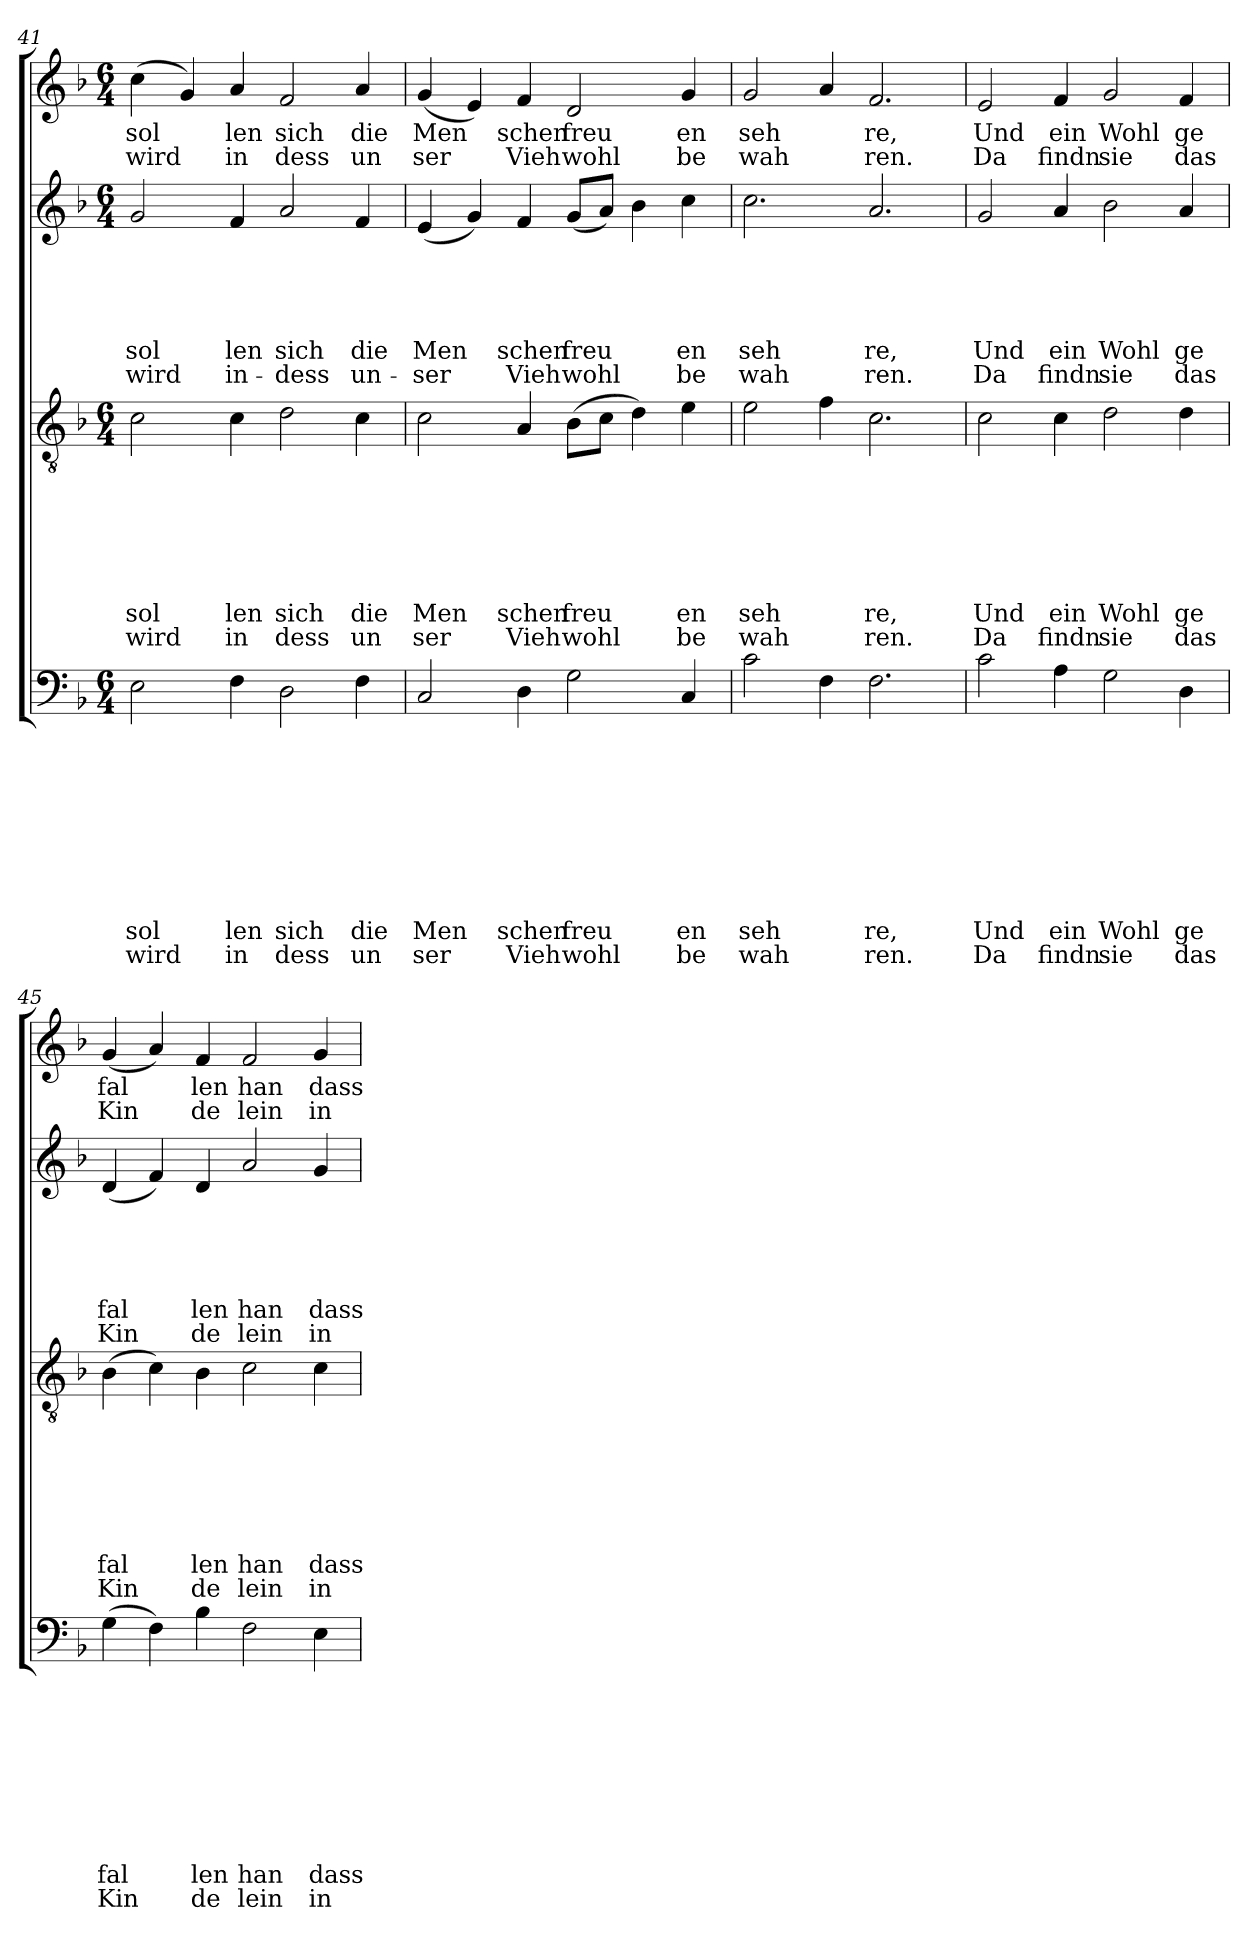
**kern	**text	**text	**text	**text	**text	**text	**text	**text	**text	**text	**kern	**text	**text	**text	**text	**text	**text	**text	**text	**kern	**text	**text	**text	**text	**text	**text	**kern	**text	**text
*part4	*part4	*part4	*part4	*part4	*part4	*part4	*part4	*part4	*part4	*part4	*part3	*part3	*part3	*part3	*part3	*part3	*part3	*part3	*part3	*part2	*part2	*part2	*part2	*part2	*part2	*part2	*part1	*part1	*part1
*staff4	*staff4	*staff4	*staff4	*staff4	*staff4	*staff4	*staff4	*staff4	*staff4	*staff4	*staff3	*staff3	*staff3	*staff3	*staff3	*staff3	*staff3	*staff3	*staff3	*staff2	*staff2	*staff2	*staff2	*staff2	*staff2	*staff2	*staff1	*staff1	*staff1
*clefF4	*	*	*	*	*	*	*	*	*	*	*clefGv2	*	*	*	*	*	*	*	*	*clefG2	*	*	*	*	*	*	*clefG2	*	*
*k[b-]	*	*	*	*	*	*	*	*	*	*	*k[b-]	*	*	*	*	*	*	*	*	*k[b-]	*	*	*	*	*	*	*k[b-]	*	*
*F:	*	*	*	*	*	*	*	*	*	*	*F:	*	*	*	*	*	*	*	*	*F:	*	*	*	*	*	*	*F:	*	*
*M6/4	*	*	*	*	*	*	*	*	*	*	*M6/4	*	*	*	*	*	*	*	*	*M6/4	*	*	*	*	*	*	*M6/4	*	*
=41	=41	=41	=41	=41	=41	=41	=41	=41	=41	=41	=41	=41	=41	=41	=41	=41	=41	=41	=41	=41	=41	=41	=41	=41	=41	=41	=41	=41	=41
!	!	!	!	!	!	!	!	!	!LO:LY:b:rj	!LO:LY:b:rj	!	!	!	!	!	!	!	!LO:LY:b:rj	!LO:LY:b:rj	!	!	!	!	!	!LO:LY:b:rj	!LO:LY:b:rj	!	!LO:LY:b:rj	!LO:LY:b:rj
2E\	.	.	.	.	.	.	.	.	sol	wird	2c\	.	.	.	.	.	.	sol	wird	2g/	.	.	.	.	sol	wird	(>4cc\	sol	wird
.	.	.	.	.	.	.	.	.	.	.	.	.	.	.	.	.	.	.	.	.	.	.	.	.	.	.	4g/)	.	.
!	!	!	!	!	!	!	!	!	!LO:LY:b:rj	!LO:LY:b:rj	!	!	!	!	!	!	!	!LO:LY:b:rj	!LO:LY:b:rj	!	!	!	!	!	!LO:LY:b:rj	!LO:LY:b:rj	!	!LO:LY:b:rj	!LO:LY:b:rj
4F\	.	.	.	.	.	.	.	.	len	in	4c\	.	.	.	.	.	.	len	in	4f/	.	.	.	.	len	in-	4a/	len	in
!	!	!	!	!	!	!	!	!	!LO:LY:b:rj	!LO:LY:b:rj	!	!	!	!	!	!	!	!LO:LY:b:rj	!LO:LY:b:rj	!	!	!	!	!	!LO:LY:b:rj	!LO:LY:b:rj	!	!LO:LY:b:rj	!LO:LY:b:rj
2D\	.	.	.	.	.	.	.	.	sich	dess	2d\	.	.	.	.	.	.	sich	dess	2a/	.	.	.	.	sich	-dess	2f/	sich	dess
!	!	!	!	!	!	!	!	!	!LO:LY:b:rj	!LO:LY:b:rj	!	!	!	!	!	!	!	!LO:LY:b:rj	!LO:LY:b:rj	!	!	!	!	!	!LO:LY:b:rj	!LO:LY:b:rj	!	!LO:LY:b:rj	!LO:LY:b:rj
4F\	.	.	.	.	.	.	.	.	die	un	4c\	.	.	.	.	.	.	die	un	4f/	.	.	.	.	die	un-	4a/	die	un
!!LO:PB:g=z
=42	=42	=42	=42	=42	=42	=42	=42	=42	=42	=42	=42	=42	=42	=42	=42	=42	=42	=42	=42	=42	=42	=42	=42	=42	=42	=42	=42	=42	=42
!	!	!	!	!	!	!	!	!	!LO:LY:b:rj	!LO:LY:b:rj	!	!	!	!	!	!	!	!LO:LY:b:rj	!LO:LY:b:rj	!	!	!	!	!	!LO:LY:b:rj	!LO:LY:b:rj	!	!LO:LY:b:rj	!LO:LY:b:rj
2C/	.	.	.	.	.	.	.	.	Men	ser	2c\	.	.	.	.	.	.	Men	ser	(<4e/	.	.	.	.	Men	-ser	(<4g/	Men	ser
.	.	.	.	.	.	.	.	.	.	.	.	.	.	.	.	.	.	.	.	4g/)	.	.	.	.	.	.	4e/)	.	.
!	!	!	!	!	!	!	!	!	!LO:LY:b:rj	!LO:LY:b:rj	!	!	!	!	!	!	!	!LO:LY:b:rj	!LO:LY:b:rj	!	!	!	!	!	!LO:LY:b:rj	!LO:LY:b:rj	!	!LO:LY:b:rj	!LO:LY:b:rj
4D\	.	.	.	.	.	.	.	.	schen	Vieh	4A/	.	.	.	.	.	.	schen	Vieh	4f/	.	.	.	.	schen	Vieh	4f/	schen	Vieh
!	!	!	!	!	!	!	!	!	!LO:LY:b:rj	!LO:LY:b:rj	!	!	!	!	!	!	!	!LO:LY:b:rj	!LO:LY:b:rj	!	!	!	!	!	!LO:LY:b:rj	!LO:LY:b:rj	!	!LO:LY:b:rj	!LO:LY:b:rj
2G\	.	.	.	.	.	.	.	.	freu	wohl	(>8B-\L	.	.	.	.	.	.	freu	wohl	(>8g/L	.	.	.	.	freu	wohl	2d/	freu	wohl
.	.	.	.	.	.	.	.	.	.	.	8c\J	.	.	.	.	.	.	.	.	8a/J)	.	.	.	.	.	.	.	.	.
.	.	.	.	.	.	.	.	.	.	.	4d\)	.	.	.	.	.	.	.	.	4b-\	.	.	.	.	.	.	.	.	.
!	!	!	!	!	!	!	!	!	!LO:LY:b:rj	!LO:LY:b:rj	!	!	!	!	!	!	!	!LO:LY:b:rj	!LO:LY:b:rj	!	!	!	!	!	!LO:LY:b:rj	!LO:LY:b:rj	!	!LO:LY:b:rj	!LO:LY:b:rj
4C/	.	.	.	.	.	.	.	.	en	be	4e\	.	.	.	.	.	.	en	be	4cc\	.	.	.	.	en	be	4g/	en	be
=43	=43	=43	=43	=43	=43	=43	=43	=43	=43	=43	=43	=43	=43	=43	=43	=43	=43	=43	=43	=43	=43	=43	=43	=43	=43	=43	=43	=43	=43
!	!	!	!	!	!	!	!	!	!LO:LY:b:rj	!LO:LY:b:rj	!	!	!	!	!	!	!	!LO:LY:b:rj	!LO:LY:b:rj	!	!	!	!	!	!LO:LY:b:rj	!LO:LY:b:rj	!	!LO:LY:b:rj	!LO:LY:b:rj
2c\	.	.	.	.	.	.	.	.	seh	wah	2e\	.	.	.	.	.	.	seh	wah	2.cc\	.	.	.	.	seh	wah	2g/	seh	wah
4F\	.	.	.	.	.	.	.	.	.	.	4f\	.	.	.	.	.	.	.	.	.	.	.	.	.	.	.	4a/	.	.
!	!	!	!	!	!	!	!	!	!LO:LY:b:rj	!LO:LY:b:rj	!	!	!	!	!	!	!	!LO:LY:b:rj	!LO:LY:b:rj	!	!	!	!	!	!LO:LY:b:rj	!LO:LY:b:rj	!	!LO:LY:b:rj	!LO:LY:b:rj
2.F\	.	.	.	.	.	.	.	.	re,	ren.	2.c\	.	.	.	.	.	.	re,	ren.	2.a/	.	.	.	.	re,	ren.	2.f/	re,	ren.
=44	=44	=44	=44	=44	=44	=44	=44	=44	=44	=44	=44	=44	=44	=44	=44	=44	=44	=44	=44	=44	=44	=44	=44	=44	=44	=44	=44	=44	=44
!	!	!	!	!	!	!	!	!	!LO:LY:b:rj	!LO:LY:b:rj	!	!	!	!	!	!	!	!LO:LY:b:rj	!LO:LY:b:rj	!	!	!	!	!	!LO:LY:b:rj	!LO:LY:b:rj	!	!LO:LY:b:rj	!LO:LY:b:rj
2c\	.	.	.	.	.	.	.	.	Und	Da	2c\	.	.	.	.	.	.	Und	Da	2g/	.	.	.	.	Und	Da	2e/	Und	Da
!	!	!	!	!	!	!	!	!	!LO:LY:b:rj	!LO:LY:b:rj	!	!	!	!	!	!	!	!LO:LY:b:rj	!LO:LY:b:rj	!	!	!	!	!	!LO:LY:b:rj	!LO:LY:b:rj	!	!LO:LY:b:rj	!LO:LY:b:rj
4A\	.	.	.	.	.	.	.	.	ein	findn	4c\	.	.	.	.	.	.	ein	findn	4a/	.	.	.	.	ein	findn	4f/	ein	findn
!	!	!	!	!	!	!	!	!	!LO:LY:b:rj	!LO:LY:b:rj	!	!	!	!	!	!	!	!LO:LY:b:rj	!LO:LY:b:rj	!	!	!	!	!	!LO:LY:b:rj	!LO:LY:b:rj	!	!LO:LY:b:rj	!LO:LY:b:rj
2G\	.	.	.	.	.	.	.	.	Wohl	sie	2d\	.	.	.	.	.	.	Wohl	sie	2b-\	.	.	.	.	Wohl	sie	2g/	Wohl	sie
!	!	!	!	!	!	!	!	!	!LO:LY:b:rj	!LO:LY:b:rj	!	!	!	!	!	!	!	!LO:LY:b:rj	!LO:LY:b:rj	!	!	!	!	!	!LO:LY:b:rj	!LO:LY:b:rj	!	!LO:LY:b:rj	!LO:LY:b:rj
4D\	.	.	.	.	.	.	.	.	ge	das	4d\	.	.	.	.	.	.	ge	das	4a/	.	.	.	.	ge	das	4f/	ge	das
=45	=45	=45	=45	=45	=45	=45	=45	=45	=45	=45	=45	=45	=45	=45	=45	=45	=45	=45	=45	=45	=45	=45	=45	=45	=45	=45	=45	=45	=45
!	!	!	!	!	!	!	!	!	!LO:LY:b:rj	!LO:LY:b:rj	!	!	!	!	!	!	!	!LO:LY:b:rj	!LO:LY:b:rj	!	!	!	!	!	!LO:LY:b:rj	!LO:LY:b:rj	!	!LO:LY:b:rj	!LO:LY:b:rj
(>4G\	.	.	.	.	.	.	.	.	fal	Kin	(>4B-\	.	.	.	.	.	.	fal	Kin	(<4d/	.	.	.	.	fal	Kin	(<4g/	fal	Kin
4F\)	.	.	.	.	.	.	.	.	.	.	4c\)	.	.	.	.	.	.	.	.	4f/)	.	.	.	.	.	.	4a/)	.	.
!	!	!	!	!	!	!	!	!	!LO:LY:b:rj	!LO:LY:b:rj	!	!	!	!	!	!	!	!LO:LY:b:rj	!LO:LY:b:rj	!	!	!	!	!	!LO:LY:b:rj	!LO:LY:b:rj	!	!LO:LY:b:rj	!LO:LY:b:rj
4B-\	.	.	.	.	.	.	.	.	len	de	4B-\	.	.	.	.	.	.	len	de	4d/	.	.	.	.	len	de	4f/	len	de
!	!	!	!	!	!	!	!	!	!LO:LY:b:rj	!LO:LY:b:rj	!	!	!	!	!	!	!	!LO:LY:b:rj	!LO:LY:b:rj	!	!	!	!	!	!LO:LY:b:rj	!LO:LY:b:rj	!	!LO:LY:b:rj	!LO:LY:b:rj
2F\	.	.	.	.	.	.	.	.	han	lein	2c\	.	.	.	.	.	.	han	lein	2a/	.	.	.	.	han	lein	2f/	han	lein
!	!	!	!	!	!	!	!	!	!LO:LY:b:rj	!LO:LY:b:rj	!	!	!	!	!	!	!	!LO:LY:b:rj	!LO:LY:b:rj	!	!	!	!	!	!LO:LY:b:rj	!LO:LY:b:rj	!	!LO:LY:b:rj	!LO:LY:b:rj
4E\	.	.	.	.	.	.	.	.	dass	in	4c\	.	.	.	.	.	.	dass	in	4g/	.	.	.	.	dass	in	4g/	dass	in
=	=	=	=	=	=	=	=	=	=	=	=	=	=	=	=	=	=	=	=	=	=	=	=	=	=	=	=	=	=
*-	*-	*-	*-	*-	*-	*-	*-	*-	*-	*-	*-	*-	*-	*-	*-	*-	*-	*-	*-	*-	*-	*-	*-	*-	*-	*-	*-	*-	*-
